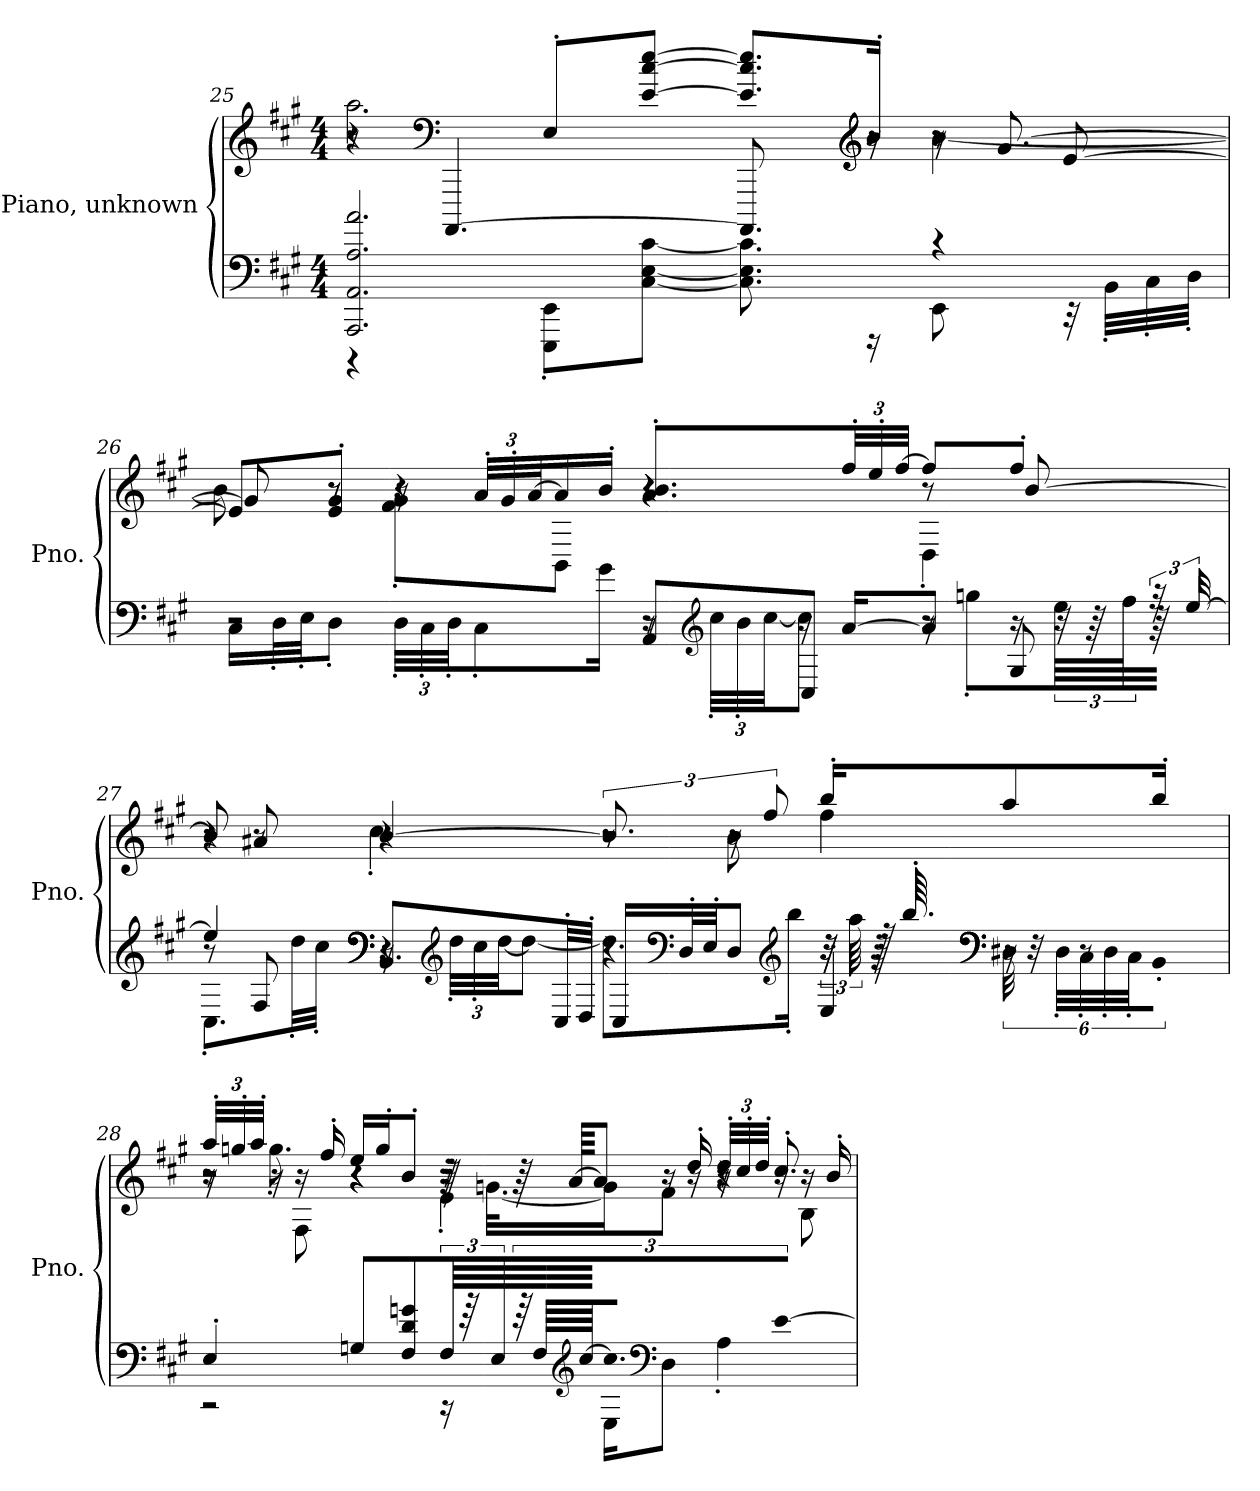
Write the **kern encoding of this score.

**kern	**kern
*part1	*part1
*staff2	*staff1
*I"Piano, unknown	*
*I'Pno.	*
!!LO:LB:g=z
*clefF4	*clefG2
*k[f#c#g#]	*k[f#c#g#]
*M4/4	*M4/4
=25	=25
*^	*^
*	*	*	*^
2.AAA/ 2.AA/ 2.A/ 2.a/	4r	4r	2.aa\	8r
*	*	*clefF4	*	*
.	.	.	.	[4.AAAA/
.	8EEE\' 8EE\'L	8E'/L	.	.
.	[8C#\ [8E\ [8c#\J	[8e/ [8cc#/ [8ee/J	.	.
.	8.C#\] 8.E\] 8.c#\]	8.e/] 8.cc#/] 8.ee/]L	.	8.AAAA/]
*	*	*clefG2	*	*
.	16r	16b'/Jk	.	16r
4r	8EE\	8r	[4b\	16r
.	.	.	.	[8.g#/
.	32r	[8e/	.	.
.	32BB'\LLL	.	.	.
.	32C#'\	.	.	.
.	32D'\JJJ	.	.	.
!!LO:PB:g=z	!!	!!
=26	=26	=26	=26	=26
*	*^	*	*	*
2r	16C#\LL	2r	8e/L]	8b\]	8g#/]
.	32D'\L	.	.	.	.
.	32E'\JJ	.	.	.	.
.	8D'\J	.	8e/' 8g#/'J	8r	8r
*	*Xbrackettup	*	*	*	*
.	48D'\LLL	.	16r	8f#\' 8g#\'L	4r
.	48C#'\	.	.	.	.
.	48D'\JJ	.	.	.	.
*	*	*	*Xbrackettup	*	*
.	8C#'\	.	48a'/LLL	.	.
.	.	.	48g#'/	.	.
.	.	.	[48a/J	.	.
.	.	.	16a/]	8BB\J	.
.	16g#\Jk	.	16b'/JJ	.	.
8r	16r	8AA/L	8.a/' 8.b/'L	4r	4r
*clefG2	*	*	*	*	*
.	48cc#'\LLL	.	.	.	.
.	48b'\	.	.	.	.
.	[48cc#\JJ	.	.	.	.
16r	8cc#\J]	8C#/J	.	.	.
[16a/KL	.	.	48ff#'/LL	.	.
.	.	.	48ee'/	.	.
.	.	.	[48ff#/JJJ	.	.
8a/J]	16r	8r	8ff#/L]	4D'\	8r
.	8ggn'\L	.	.	.	.
16r	.	8G#/	8ff#'/J	.	[8b/
*	*brackettup	*	*	*	*
32r	96ee\Jkkk	.	.	.	.
.	96r	.	.	.	.
.	96ff#\	.	.	.	.
96r	32r	.	.	.	.
[48ee/	.	.	.	.	.
!!LO:LB:g=z	!!	!!
=27	=27	=27	=27	=27	=27
4ee/]	8.C#'\L	8r	8r	4r	8b/]
.	.	8F#/	8a#X/	.	8r
.	32dd'\LL	.	.	.	.
.	32cc#'\JJJ	.	.	.	.
*clefF4	*	*	*	*	*
4r	16r	8.BB/L	[4b/	4cc#'\	4r
*clefG2	*	*	*	*	*
*	*Xbrackettup	*	*	*	*
.	48dd'\LLL	.	.	.	.
.	48cc#'\	.	.	.	.
.	[48dd\JJ	.	.	.	.
.	8dd\J_	.	.	.	.
.	.	32C#'/LL	.	.	.
.	.	32D'/JJJ	.	.	.
*	*	*	*brackettup	*	*
4r	8.dd\L]	16C#/LL	12.b/]	8r	2r
*clefF4	*	*	*	*	*
.	.	32D'/L	.	.	.
.	.	32E'/JJ	.	.	.
.	.	8D/J	24r	8b\	.
.	.	.	12ff#/	.	.
*clefG2	*	*	*	*	*
.	16bb'\Jk	.	.	.	.
*	*brackettup	*	*	*	*
4E'/	48r	32r	16bb'/KL	4ff#\	.
.	96aa\	.	.	.	.
.	32r	128r	.	.	.
.	.	64.bb'/	.	.	.
*clefF4	*	*	*	*	*
.	48D#X\	16r	8aa/	.	.
.	48r	.	.	.	.
.	48D#'\LLL	.	.	.	.
*	*Xbrackettup	*	*	*	*
.	48C#'\	8r	.	.	.
.	48D#'\	.	.	.	.
.	48C#'\J	.	.	.	.
.	16BB'\JJ	.	16bb'/Jk	.	.
*	*v	*v	*	*	*
*	*	*v	*v	*v
!!LO:LB:g=z
=28	=28	=28
*	*	*Xbrackettup
*	*	*^
*	*	*	*^
*	*	*	*	*^
4E'/	2r	48aa'/LLL	16r	2r	8r
.	.	48ggn'/	.	.	.
.	.	48aa'/JJJ	.	.	.
.	.	16r	8.gg'\	.	.
.	.	16r	.	.	8F#\
.	.	16ff#'/	.	.	.
8Gn/L	.	16ee/LL	4r	.	4r
.	.	16gg'/J	.	.	.
8F#/ 8d/ 8gn/	.	8b'/J	.	.	.
*brackettup	*	*	*	*	*
96F#/Jkkk	16r	8r	64r	32r	4e'\
96r	.	.	.	.	.
.	.	.	[32.gn\KLL	.	.
96E/	.	.	.	.	.
96r	.	.	.	64r	.
96F#/LLLL	.	.	.	.	.
.	.	.	.	[64a/KKKL	.
*clefG2	*	*	*	*	*
[96cc#/JJJ	.	.	.	.	.
8.cc#/J]	16E\KL	.	16g\J]	8a/J]	.
*clefF4	*	*	*	*	*
.	8D\J	16r	8f#\J	.	.
.	.	16dd'/	.	16r	.
[4e/	4A'\	48dd'/LLL	4r	16r	8r
.	.	48cc#'/	.	.	.
.	.	48dd'/JJJ	.	.	.
.	.	16r	.	8.cc#'/	.
.	.	16r	.	.	8B\
.	.	16b'/	.	.	.
*v	*v	*	*	*	*
*	*v	*v	*v	*v
=	=
*-	*-
